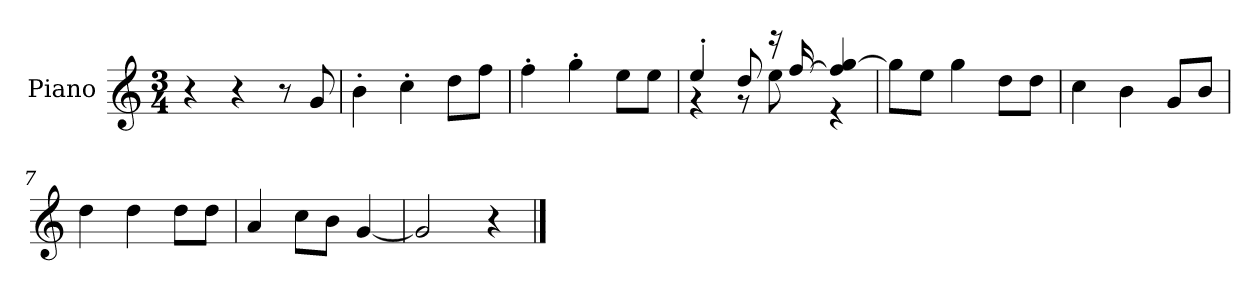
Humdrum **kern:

**kern
*part1
*staff1
*I"Piano
*I'P-no
*clefG2
*k[]
*M3/4
*MM178
=1
4r
4r
8r
8g/
=2
4b'\
4cc'\
8dd\L
8ff\J
=3
4ff'\
4gg'\
8ee\L
8ee\J
=4
*^
4ee'/	4r
8dd/	8r
16r	8ee\
[16ff/	.
4ff/] [4gg/	4r
*v	*v
=5
8gg\L]
8ee\J
4gg\
8dd\L
8dd\J
=6
4cc\
4b\
8g/L
8b/J
=7
4dd\
4dd\
8dd\L
8dd\J
=8
4a/
8cc\L
8b\J
[4g/
!!LO:LB:g=z
=9
2g/]
4r
==
*-
